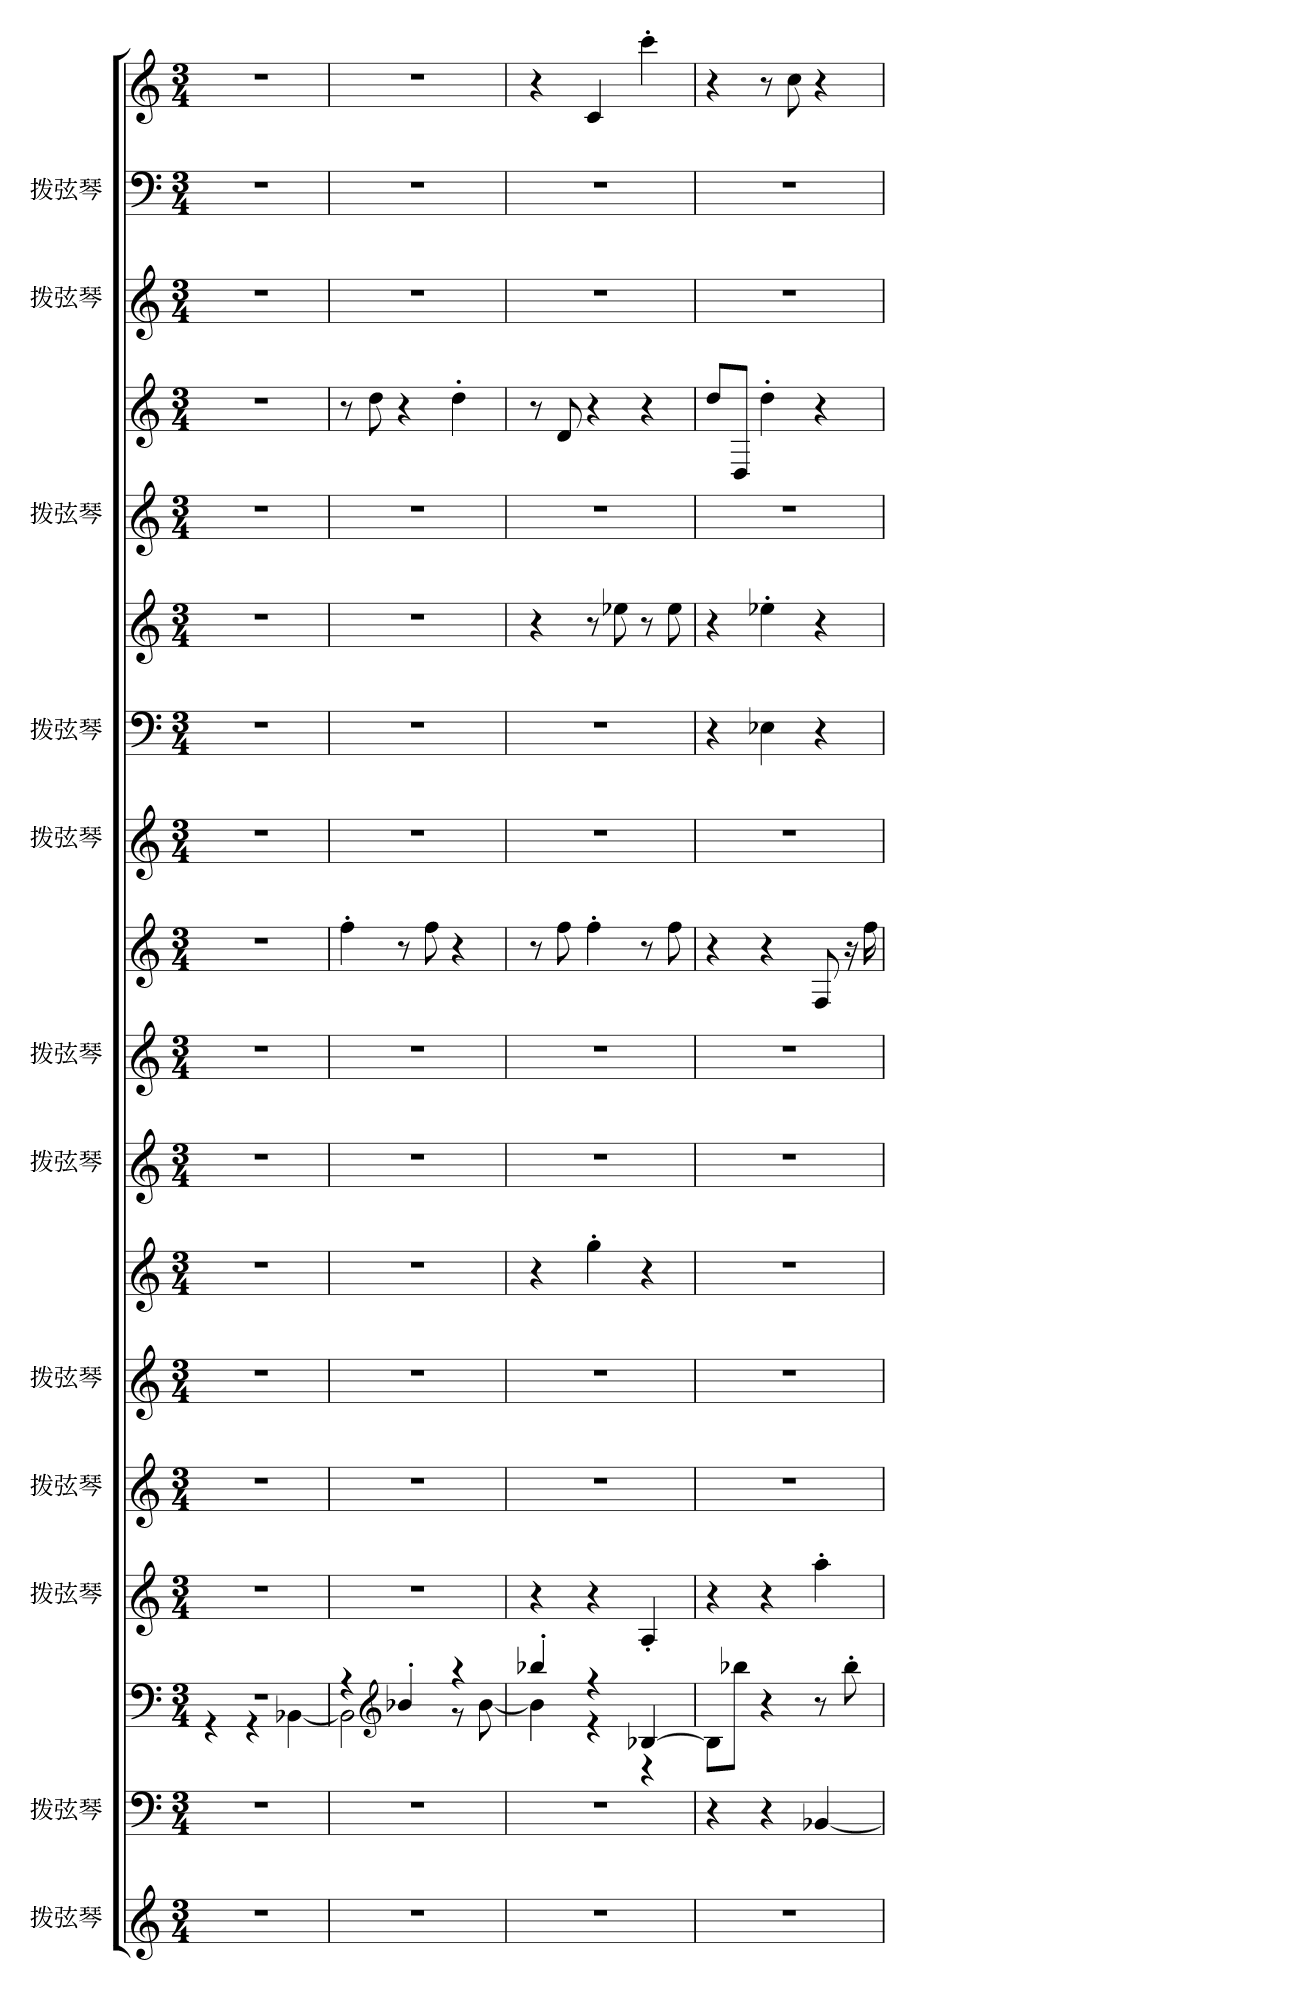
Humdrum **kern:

**kern	**kern	**kern	**kern	**kern	**kern	**kern	**kern	**kern	**kern	**kern	**kern	**kern	**kern	**kern	**kern	**kern	**kern
*part12	*part11	*part11	*part10	*part9	*part8	*part8	*part7	*part6	*part6	*part5	*part4	*part4	*part3	*part3	*part2	*part1	*part1
*staff18	*staff17	*staff16	*staff15	*staff14	*staff13	*staff12	*staff11	*staff10	*staff9	*staff8	*staff7	*staff6	*staff5	*staff4	*staff3	*staff2	*staff1
*I"拨弦琴	*I"拨弦琴	*	*I"拨弦琴	*I"拨弦琴	*I"拨弦琴	*	*I"拨弦琴	*I"拨弦琴	*	*I"拨弦琴	*I"拨弦琴	*	*I"拨弦琴	*	*I"拨弦琴	*I"拨弦琴	*
*clefG2	*clefF4	*clefF4	*clefG2	*clefG2	*clefG2	*clefG2	*clefG2	*clefG2	*clefG2	*clefG2	*clefF4	*clefG2	*clefG2	*clefG2	*clefG2	*clefF4	*clefG2
*k[]	*k[]	*k[]	*k[]	*k[]	*k[]	*k[]	*k[]	*k[]	*k[]	*k[]	*k[]	*k[]	*k[]	*k[]	*k[]	*k[]	*k[]
*M3/4	*M3/4	*M3/4	*M3/4	*M3/4	*M3/4	*M3/4	*M3/4	*M3/4	*M3/4	*M3/4	*M3/4	*M3/4	*M3/4	*M3/4	*M3/4	*M3/4	*M3/4
*MM115	*MM115	*MM115	*MM115	*MM115	*MM115	*MM115	*MM115	*MM115	*MM115	*MM115	*MM115	*MM115	*MM115	*MM115	*MM115	*MM115	*MM115
=1	=1	=1	=1	=1	=1	=1	=1	=1	=1	=1	=1	=1	=1	=1	=1	=1	=1
*	*	*^	*	*	*	*	*	*	*	*	*	*	*	*	*	*	*
2.r	2.r	2.r	4r	2.r	2.r	2.r	2.r	2.r	2.r	2.r	2.r	2.r	2.r	2.r	2.r	2.r	2.r	2.r
.	.	.	4r	.	.	.	.	.	.	.	.	.	.	.	.	.	.	.
.	.	.	[4BB-X\	.	.	.	.	.	.	.	.	.	.	.	.	.	.	.
=2	=2	=2	=2	=2	=2	=2	=2	=2	=2	=2	=2	=2	=2	=2	=2	=2	=2	=2
2.r	2.r	4r	2BB-\]	2.r	2.r	2.r	2.r	2.r	2.r	4ff'\	2.r	2.r	2.r	2.r	8r	2.r	2.r	2.r
.	.	.	.	.	.	.	.	.	.	.	.	.	.	.	8dd\	.	.	.
*	*	*clefG2	*	*	*	*	*	*	*	*	*	*	*	*	*	*	*	*
.	.	4b-X'/	.	.	.	.	.	.	.	8r	.	.	.	.	4r	.	.	.
.	.	.	.	.	.	.	.	.	.	8ff\	.	.	.	.	.	.	.	.
.	.	4r	8r	.	.	.	.	.	.	4r	.	.	.	.	4dd'\	.	.	.
.	.	.	[8b-\	.	.	.	.	.	.	.	.	.	.	.	.	.	.	.
=3	=3	=3	=3	=3	=3	=3	=3	=3	=3	=3	=3	=3	=3	=3	=3	=3	=3	=3
2.r	2.r	4bb-X'/	4b-\]	4r	2.r	2.r	4r	2.r	2.r	8r	2.r	2.r	4r	2.r	8r	2.r	2.r	4r
.	.	.	.	.	.	.	.	.	.	8ff\	.	.	.	.	8d/	.	.	.
.	.	4r	4r	4r	.	.	4gg'\	.	.	4ff'\	.	.	8r	.	4r	.	.	4c/
.	.	.	.	.	.	.	.	.	.	.	.	.	8ee-X\	.	.	.	.	.
.	.	[4B-X/	4r	4A'/	.	.	4r	.	.	8r	.	.	8r	.	4r	.	.	4ccc'\
.	.	.	.	.	.	.	.	.	.	8ff\	.	.	8ee-\	.	.	.	.	.
*	*	*v	*v	*	*	*	*	*	*	*	*	*	*	*	*	*	*	*
=4	=4	=4	=4	=4	=4	=4	=4	=4	=4	=4	=4	=4	=4	=4	=4	=4	=4
2.r	4r	8B-\L]	4r	2.r	2.r	2.r	2.r	2.r	4r	2.r	4r	4r	2.r	8dd/L	2.r	2.r	4r
.	.	8bb-X\J	.	.	.	.	.	.	.	.	.	.	.	8D/J	.	.	.
.	4r	4r	4r	.	.	.	.	.	4r	.	4E-X\	4ee-X'\	.	4dd'\	.	.	8r
.	.	.	.	.	.	.	.	.	.	.	.	.	.	.	.	.	8cc\
.	[4BB-X/	8r	4aa'\	.	.	.	.	.	8F/	.	4r	4r	.	4r	.	.	4r
.	.	8bb-'\	.	.	.	.	.	.	16r	.	.	.	.	.	.	.	.
.	.	.	.	.	.	.	.	.	16ff\	.	.	.	.	.	.	.	.
=	=	=	=	=	=	=	=	=	=	=	=	=	=	=	=	=	=
*-	*-	*-	*-	*-	*-	*-	*-	*-	*-	*-	*-	*-	*-	*-	*-	*-	*-
